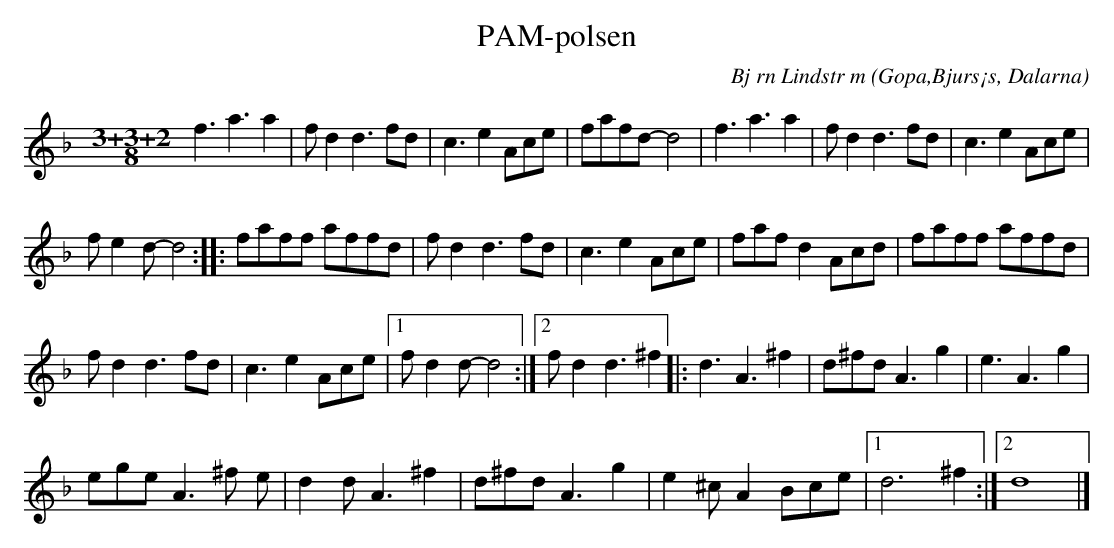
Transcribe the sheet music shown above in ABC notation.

X:1
T:PAM-polsen
C: Bj rn Lindstr m
O:Gopa,Bjurs¡s, Dalarna
M:3/4
L:1/8
K:Dm, D
[M:3+3+2/8] f3 a3 a2 | f d2 d3 fd | c3 e2 Ace | fafd- d4 | f3 a3 a2 | f d2 d3 fd | c3 e2 Ace | %31
 f e2 d- d4 :: faff affd | f d2 d3 fd | c3 e2 Ace | faf d2 Acd | faff affd | %39
 f d2 d3 fd | c3 e2 Ace |1 f d2 d- d4 :|2 f d2 d3 ^f2 |: d3 A3 ^f2 | d^fd A3 g2 | e3 A3 g2 | %46
 ege A3 ^f1 e1 | d2 d1 A3 ^f2 | d^fd A3 g2 | e2 ^c A2 Bce |1 d6 ^f2 :|2 d8 |] %52
